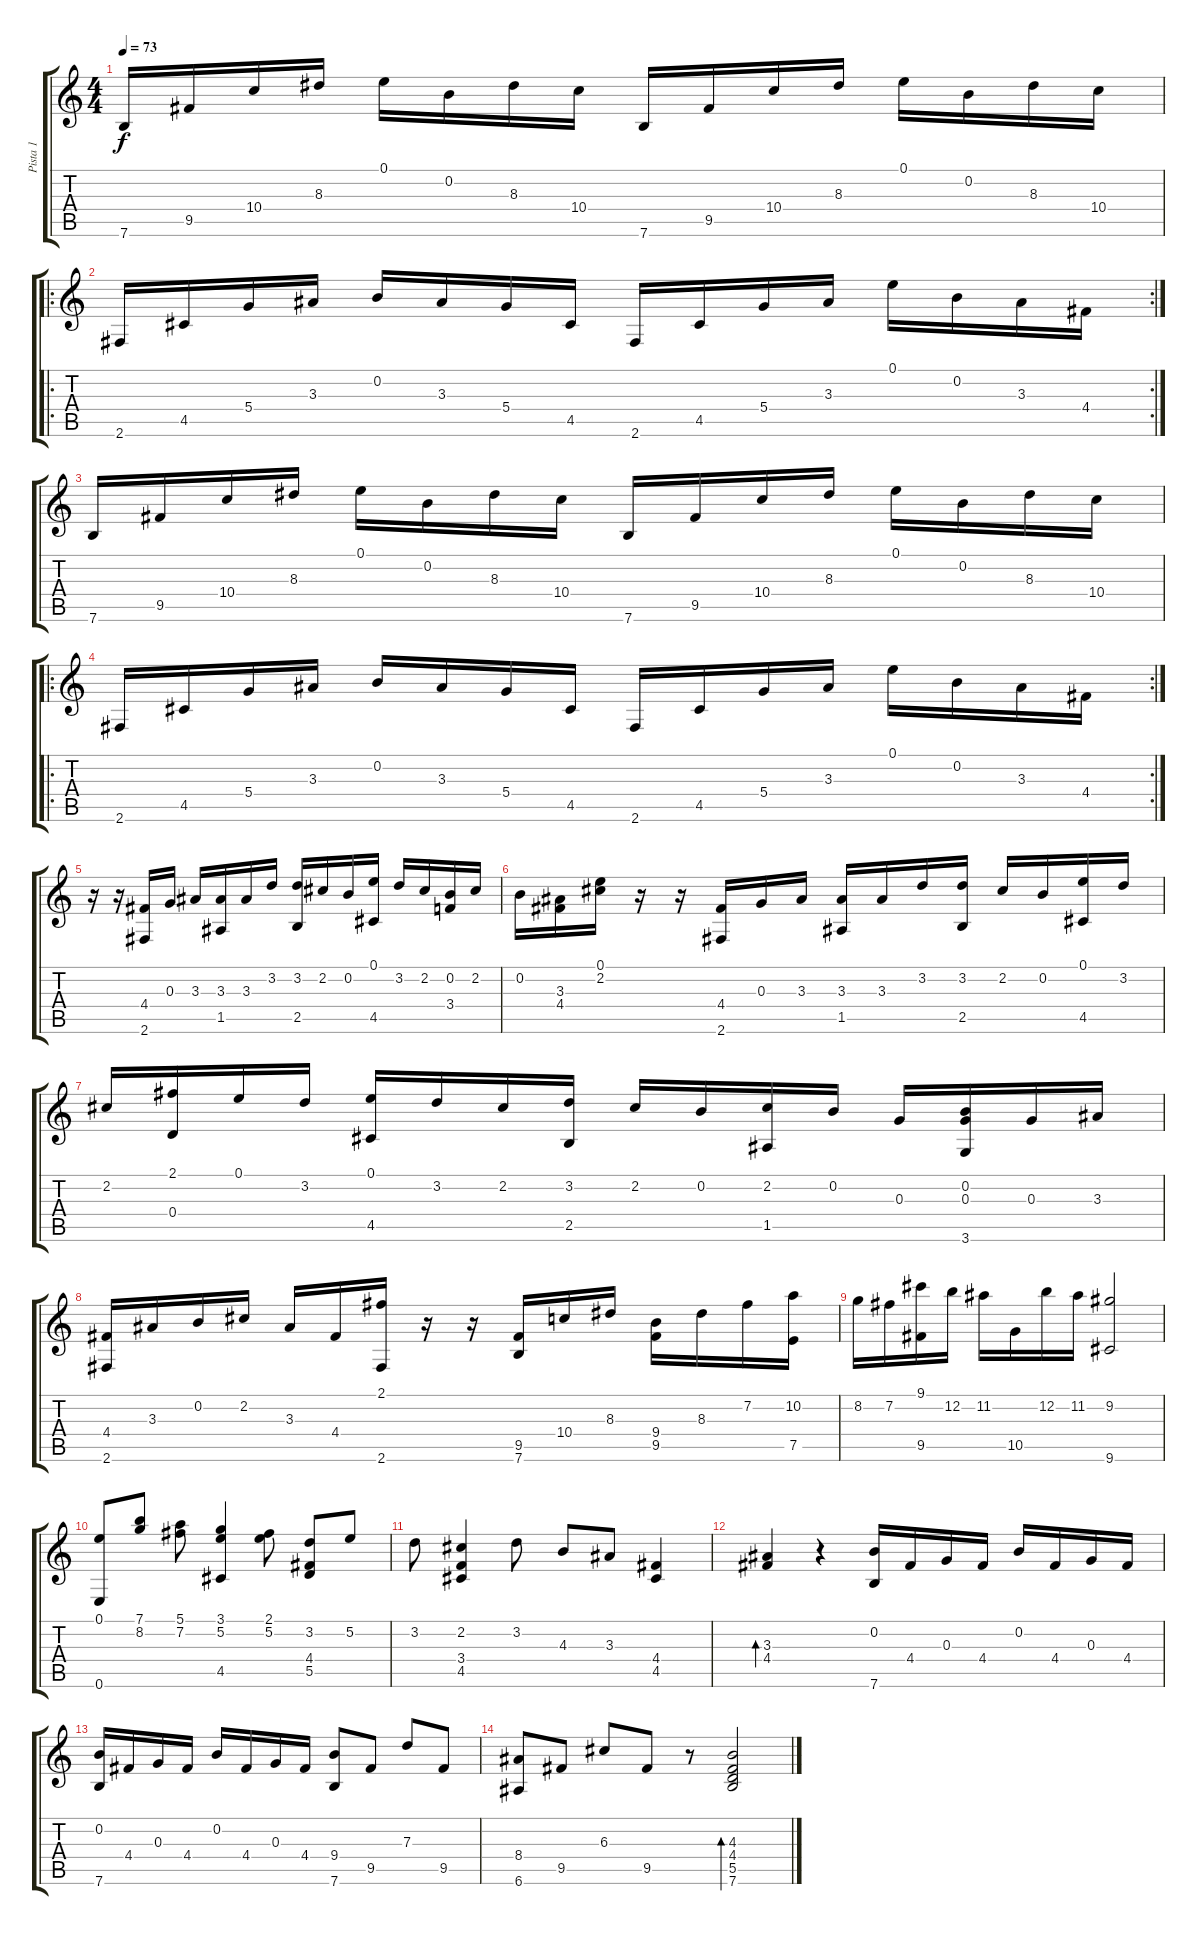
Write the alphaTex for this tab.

\track ("Pista 1" "Pista 1") {instrument acousticguitarsteel}
\staff {score tabs}
\tuning (E4 B3 G3 D3 A2 E2) {hide}
\ts (4 4)
\tempo 73
\clef g2
\ks c
7.6.16{dy f instrument acousticguitarsteel} 9.5.16 10.4.16 8.3.16 0.1.16 0.2.16 8.3.16 10.4.16 7.6.16 9.5.16 10.4.16 8.3.16 0.1.16 0.2.16 8.3.16 10.4.16 |
\ro
\rc 2
2.6.16 4.5.16 5.4.16 3.3.16 0.2.16 3.3.16 5.4.16 4.5.16 2.6.16 4.5.16 5.4.16 3.3.16 0.1.16 0.2.16 3.3.16 4.4.16 |
7.6.16 9.5.16 10.4.16 8.3.16 0.1.16 0.2.16 8.3.16 10.4.16 7.6.16 9.5.16 10.4.16 8.3.16 0.1.16 0.2.16 8.3.16 10.4.16 |
\ro
\rc 2
2.6.16 4.5.16 5.4.16 3.3.16 0.2.16 3.3.16 5.4.16 4.5.16 2.6.16 4.5.16 5.4.16 3.3.16 0.1.16 0.2.16 3.3.16 4.4.16 |
r.16 r.16 (4.4 2.6).16 0.3.16 3.3.16 (3.3 1.5).16 3.3.16 3.2.16 (3.2 2.5).16 2.2.16 0.2.16 (0.1 4.5).16 3.2.16 2.2.16 (0.2 3.4).16 2.2.16 |
0.2.16 (3.3 4.4).16 (0.1 2.2).16 r.16 r.16 (4.4 2.6).16 0.3.16 3.3.16 (3.3 1.5).16 3.3.16 3.2.16 (3.2 2.5).16 2.2.16 0.2.16 (0.1 4.5).16 3.2.16 |
2.2.16 (2.1 0.4).16 0.1.16 3.2.16 (0.1 4.5).16 3.2.16 2.2.16 (3.2 2.5).16 2.2.16 0.2.16 (2.2 1.5).16 0.2.16 0.3.16 (0.2 0.3 3.6).16 0.3.16 3.3.16 |
(4.4 2.6).16 3.3.16 0.2.16 2.2.16 3.3.16 4.4.16 (2.1 2.6).16 r.16 r.16 (9.5 7.6).16 10.4.16 8.3.16 (9.4 9.5).16 8.3.16 7.2.16 (10.2 7.5).16 |
8.2.16 7.2.16 (9.1 9.5).16 12.2.16 11.2.16 10.5.16 12.2.16 11.2.16 (9.2 9.6).2 |
(0.1 0.6).8 (7.1 8.2).8 (5.1 7.2).8 (3.1 5.2 4.5).4 (2.1 5.2).8 (3.2 4.4 5.5).8 5.2.8 |
3.2.8 (2.2 3.4 4.5).4 3.2.8 4.3.8 3.3.8 (4.4 4.5).4 |
(3.3 4.4).4{bd 120} r.4 (0.2 7.6).16 4.4.16 0.3.16 4.4.16 0.2.16 4.4.16 0.3.16 4.4.16 |
(0.2 7.6).16 4.4.16 0.3.16 4.4.16 0.2.16 4.4.16 0.3.16 4.4.16 (9.4 7.6).8 9.5.8 7.3.8 9.5.8 |
(8.4 6.6).8 9.5.8 6.3.8 9.5.8 r.8 (4.3 4.4 5.5 7.6).2{bd 240}
